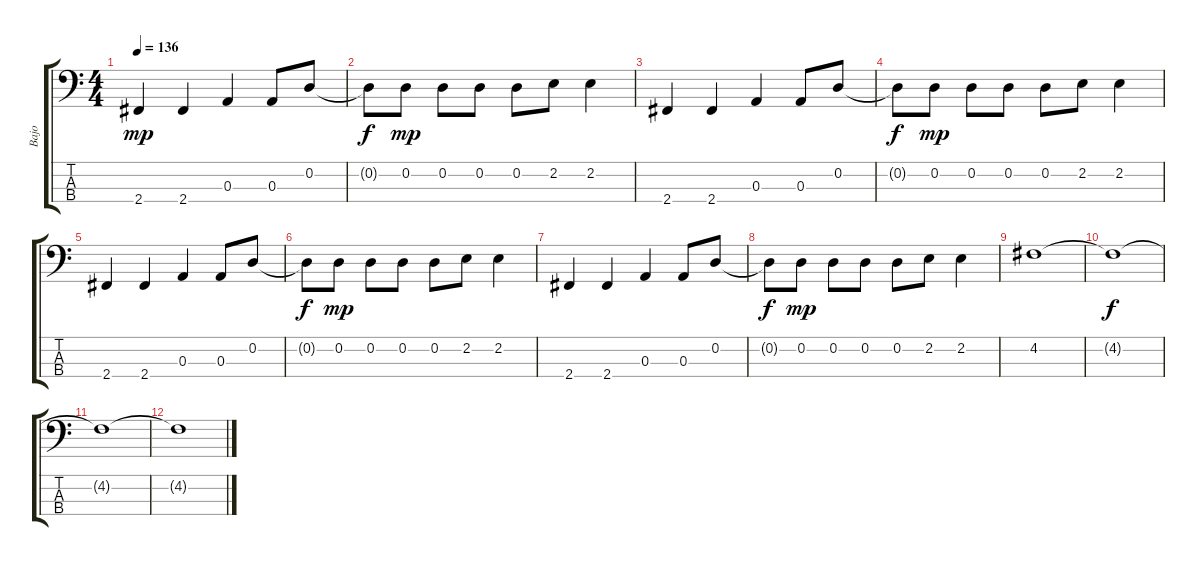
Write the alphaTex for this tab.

\track ("Bajo" "Bajo") {instrument electricbasspick}
\staff {score tabs}
\tuning (G2 D2 A1 E1) {hide}
\ts (4 4)
\tempo 136
\clef f4
\ks c
2.4.4{dy mp} 2.4.4 0.3.4 0.3.8 0.2.8 |
0.2{t}.8{dy f} 0.2.8{dy mp} 0.2.8 0.2.8 0.2.8 2.2.8 2.2.4 |
2.4.4 2.4.4 0.3.4 0.3.8 0.2.8 |
0.2{t}.8{dy f} 0.2.8{dy mp} 0.2.8 0.2.8 0.2.8 2.2.8 2.2.4 |
2.4.4 2.4.4 0.3.4 0.3.8 0.2.8 |
0.2{t}.8{dy f} 0.2.8{dy mp} 0.2.8 0.2.8 0.2.8 2.2.8 2.2.4 |
2.4.4 2.4.4 0.3.4 0.3.8 0.2.8 |
0.2{t}.8{dy f} 0.2.8{dy mp} 0.2.8 0.2.8 0.2.8 2.2.8 2.2.4 |
4.2.1 |
4.2{t}.1{dy f} |
4.2{t}.1 |
4.2{t}.1
